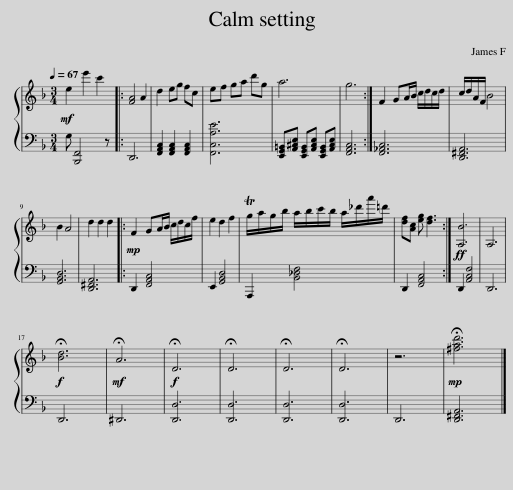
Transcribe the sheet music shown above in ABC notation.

X:1
%%score { 1 | 2 }
L:1/8
Q:1/4=67
M:3/4
I:linebreak $
K:F
V:1 treble
V:2 bass
V:1
!mf! e2 e'2 c'2 |: [FA]4 A2 | d2 eg fc | ef ga d'g | a6 | %5
 g6 :| F2 GA/B/ c/d/c/d/ | c/d/A/F/ B4 |$ B2 A4 | d2 d2 d2 |: %10
!mp! F2 GA/B/ c/d/c/f/ | e2 d2 f2 | Tg/a/g/b/ a/b/c'/b/ a/_d'/a'/=d'/ | [df][Ac] [eg] [df]3 :|!ff! [A,B]6 | %15
 A,6 |$!f! !fermata![Bd]6 |!mf! !fermata!A6 |!f! !fermata!D6 | !fermata!D6 | %20
 !fermata!D6 | !fermata!D6 | z6 |!mp! !fermata![^fad']6 |] %24
V:2
 G, [B,,,F,,]4 z |: D,,6 | [F,,A,,C,]2 [F,,A,,C,]2 [F,,A,,C,]2 | [F,,C,A,E]6 | [E,,G,,=B,,][A,,^C,E,] [E,,G,,B,,][A,,C,E,] [E,,G,,B,,][A,,C,E,] | %5
 [F,,A,,C,]6 :| [F,,_A,,C,]6 | [D,,^F,,A,,]6 |$ [G,,B,,D,]6 | [D,,^F,,A,,]6 |: %10
 D,,2 [F,,A,,C,]4 | E,,2 [G,,B,,D,]4 | A,,,2 [B,,_D,F,]4 | D,,2 [F,,A,,C,]4 :| D,,2 [A,,C,F,]4 | %15
 D,,6 |$ D,,6 | ^D,,6 | [D,,D,]6 | [D,,D,]6 | %20
 [D,,D,]6 | [D,,D,]6 | D,,6 | [D,,^F,,A,,]6 |] %24
